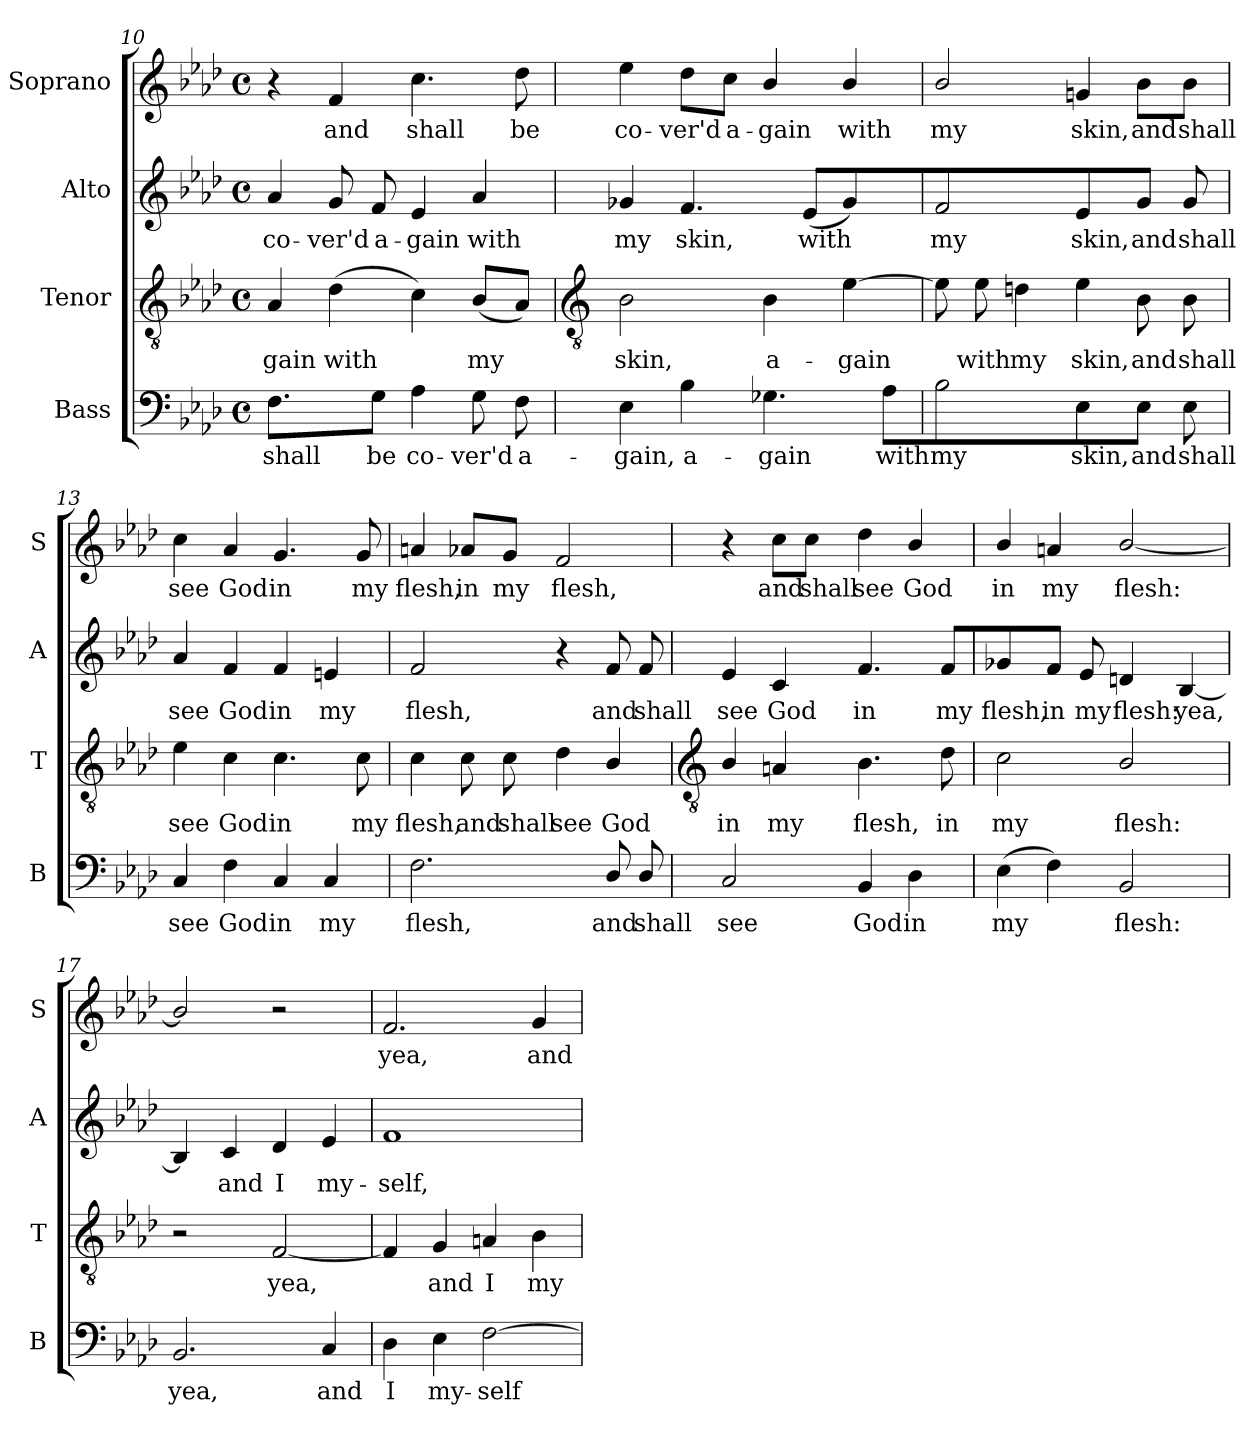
**kern	**text	**kern	**text	**kern	**text	**kern	**text
*part4	*part4	*part3	*part3	*part2	*part2	*part1	*part1
*staff4	*staff4	*staff3	*staff3	*staff2	*staff2	*staff1	*staff1
*I"Bass	*	*I"Tenor	*	*I"Alto	*	*I"Soprano	*
*I'B	*	*I'T	*	*I'A	*	*I'S	*
*clefF4	*	*clefGv2	*	*clefG2	*	*clefG2	*
*k[b-e-a-d-]	*	*k[b-e-a-d-]	*	*k[b-e-a-d-]	*	*k[b-e-a-d-]	*
*A-:	*	*A-:	*	*A-:	*	*A-:	*
*M4/4	*	*M4/4	*	*M4/4	*	*M4/4	*
*met(c)	*	*met(c)	*	*met(c)	*	*met(c)	*
=10	=10	=10	=10	=10	=10	=10	=10
!	!LO:LY:b	!	!LO:LY:b	!	!LO:LY:b	!	!
4.F	shall	4A-	-gain	4a-	co-	4r	.
!	!	!	!LO:LY:b	!	!LO:LY:b	!	!LO:LY:b
.	.	(>4d-	with	8g	-ver'd	4f	and
!	!LO:LY:b	!	!	!	!LO:LY:b	!	!
8GJ	be	.	.	8f	a-	.	.
!	!LO:LY:b	!	!	!	!LO:LY:b	!	!LO:LY:b
4A-	co-	4c)	.	4e-	-gain	4.cc	shall
!	!LO:LY:b	!	!LO:LY:b	!	!LO:LY:b	!	!
8G	-ver'd	(<8B-L	my	4a-	with	.	.
!	!LO:LY:b	!	!	!	!	!	!LO:LY:b
8F	a-	8A-J)	.	.	.	8dd-	be
!!LO:LB:g=z
=11	=11	=11	=11	=11	=11	=11	=11
*	*	*clefGv2	*	*	*	*	*
!	!LO:LY:b	!	!LO:LY:b	!	!LO:LY:b	!	!LO:LY:b
4E-	-gain,	2B-	skin,	4g-X	my	4ee-	co-
!	!LO:LY:b	!	!	!	!LO:LY:b	!	!LO:LY:b
4B-	a-	.	.	4.f	skin,	8dd-\L	-ver'd
!	!	!	!	!	!	!	!LO:LY:b
.	.	.	.	.	.	8cc\J	a-
!	!LO:LY:b	!	!LO:LY:b	!	!	!	!LO:LY:b
4.G-X	-gain	4B-	a-	.	.	4b-/	-gain
!	!	!	!	!	!LO:LY:b	!	!
.	.	.	.	(<8e-L	with	.	.
!	!	!	!LO:LY:b	!	!	!	!LO:LY:b
.	.	[4e-	-gain	4g-)	.	4b-/	with
!	!LO:LY:b	!	!	!	!	!	!
8A-L	with	.	.	.	.	.	.
=12	=12	=12	=12	=12	=12	=12	=12
!	!LO:LY:b	!	!	!	!LO:LY:b	!	!LO:LY:b
2B-	my	8e-]	.	2f	my	2b-/	my
!	!	!	!LO:LY:b	!	!	!	!
.	.	8e-	with	.	.	.	.
!	!	!	!LO:LY:b	!	!	!	!
.	.	4dn	my	.	.	.	.
!	!LO:LY:b	!	!LO:LY:b	!	!LO:LY:b	!	!LO:LY:b
4E-	skin,	4e-	skin,	4e-	skin,	4gn	skin,
!	!LO:LY:b	!	!LO:LY:b	!	!LO:LY:b	!	!LO:LY:b
8E-J	and	8B-	and	8gJ	and	8b-\L	and
!	!LO:LY:b	!	!LO:LY:b	!	!LO:LY:b	!	!LO:LY:b
8E-	shall	8B-	shall	8g	shall	8b-\J	shall
=13	=13	=13	=13	=13	=13	=13	=13
!	!LO:LY:b	!	!LO:LY:b	!	!LO:LY:b	!	!LO:LY:b
4C	see	4e-	see	4a-	see	4cc	see
!	!LO:LY:b	!	!LO:LY:b	!	!LO:LY:b	!	!LO:LY:b
4F	God	4c	God	4f	God	4a-	God
!	!LO:LY:b	!	!LO:LY:b	!	!LO:LY:b	!	!LO:LY:b
4C	in	4.c	in	4f	in	4.g	in
!	!LO:LY:b	!	!	!	!LO:LY:b	!	!
4C	my	.	.	4en	my	.	.
!	!	!	!LO:LY:b	!	!	!	!LO:LY:b
.	.	8c	my	.	.	8g	my
=14	=14	=14	=14	=14	=14	=14	=14
!	!LO:LY:b	!	!LO:LY:b	!	!LO:LY:b	!	!LO:LY:b
2.F	flesh,	4c	flesh,	2f	flesh,	4an	flesh,
!	!	!	!LO:LY:b	!	!	!	!LO:LY:b
.	.	8c	and	.	.	8a-X/L	in
!	!	!	!LO:LY:b	!	!	!	!LO:LY:b
.	.	8c	shall	.	.	8g/J	my
!	!	!	!LO:LY:b	!	!	!	!LO:LY:b
.	.	4d-	see	4r	.	2f	flesh,
!	!LO:LY:b	!	!LO:LY:b	!	!LO:LY:b	!	!
8D-/	and	4B-/	God	8f	and	.	.
!	!LO:LY:b	!	!	!	!LO:LY:b	!	!
8D-/	shall	.	.	8f	shall	.	.
!!LO:LB:g=z
=15	=15	=15	=15	=15	=15	=15	=15
*	*	*clefGv2	*	*	*	*	*
!	!LO:LY:b	!	!LO:LY:b	!	!LO:LY:b	!	!
2C	see	4B-/	in	4e-	see	4r	.
!	!	!	!LO:LY:b	!	!LO:LY:b	!	!LO:LY:b
.	.	4An	my	4c	God	8cc\L	and
!	!	!	!	!	!	!	!LO:LY:b
.	.	.	.	.	.	8cc\J	shall
!	!LO:LY:b	!	!LO:LY:b	!	!LO:LY:b	!	!LO:LY:b
4BB-	God	4.B-	flesh,	4.f	in	4dd-	see
!	!LO:LY:b	!	!	!	!	!	!LO:LY:b
4D-	in	.	.	.	.	4b-/	God
!	!	!	!LO:LY:b	!	!LO:LY:b	!	!
.	.	8d-L	in	8fL	my	.	.
=16	=16	=16	=16	=16	=16	=16	=16
!	!LO:LY:b	!	!LO:LY:b	!	!LO:LY:b	!	!LO:LY:b
(>4E-	my	2c	my	4g-X	flesh,	4b-/	in
!	!	!	!	!	!LO:LY:b	!	!LO:LY:b
4F)	.	.	.	8fJ	in	4an	my
!	!	!	!	!	!LO:LY:b	!	!
.	.	.	.	8e-	my	.	.
!	!LO:LY:b	!	!LO:LY:b	!	!LO:LY:b	!	!LO:LY:b
2BB-	flesh:	2B-/	flesh:	4dn	flesh:	[2b-/	flesh:
!	!	!	!	!	!LO:LY:b	!	!
.	.	.	.	[4B-	yea,	.	.
=17	=17	=17	=17	=17	=17	=17	=17
!	!LO:LY:b	!	!	!	!	!	!
2.BB-	yea,	2r	.	4B-]	.	2b-/]	.
!	!	!	!	!	!LO:LY:b	!	!
.	.	.	.	4c	and	.	.
!	!	!	!LO:LY:b	!	!LO:LY:b	!	!
.	.	[2F	yea,	4d-	I	2r	.
!	!LO:LY:b	!	!	!	!LO:LY:b	!	!
4C	and	.	.	4e-	my-	.	.
=18	=18	=18	=18	=18	=18	=18	=18
!	!LO:LY:b	!	!	!	!LO:LY:b	!	!LO:LY:b
4D-	I	4F]	.	1f	-self,	2.f	yea,
!	!LO:LY:b	!	!LO:LY:b	!	!	!	!
4E-	my-	4G	and	.	.	.	.
!	!LO:LY:b	!	!LO:LY:b	!	!	!	!
[2F	-self	4An	I	.	.	.	.
!	!	!	!LO:LY:b	!	!	!	!LO:LY:b
.	.	4B-	my-	.	.	4g	and
=	=	=	=	=	=	=	=
*-	*-	*-	*-	*-	*-	*-	*-
